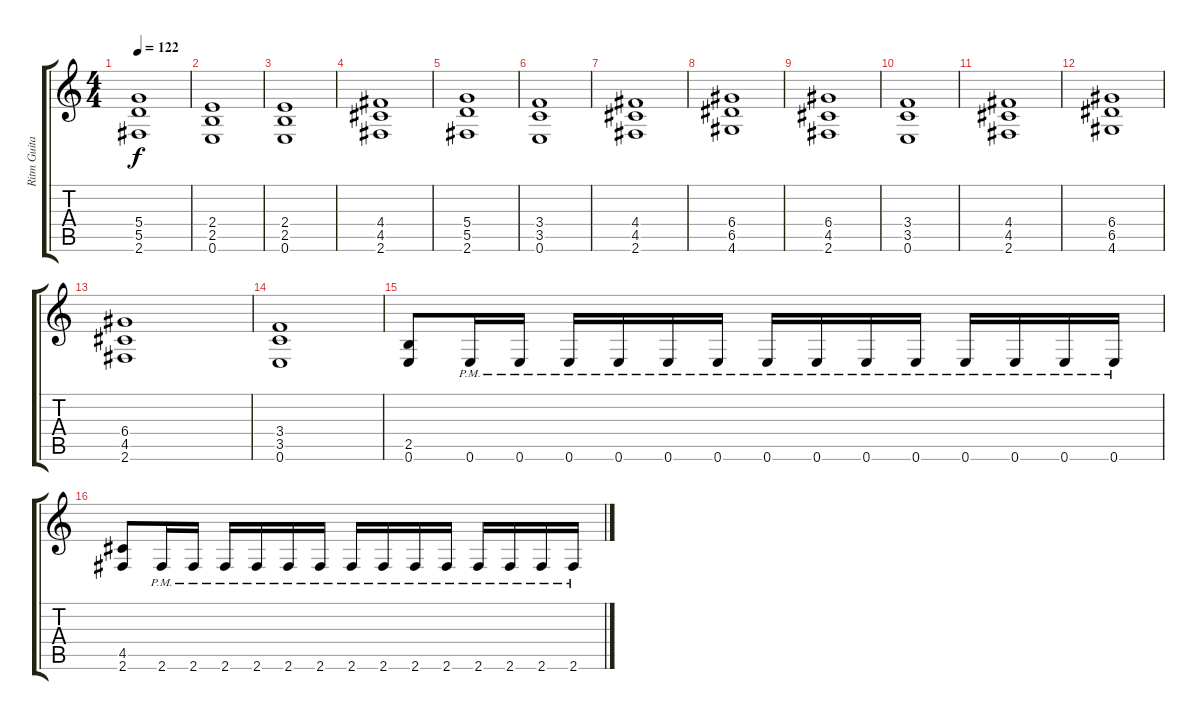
\track ("Ritm Guitar" "Ritm Guita") {instrument distortionguitar}
\staff {score tabs}
\tuning (E4 B3 G3 D3 A2 E2) {hide}
\ts (4 4)
\tempo 122
\clef g2
\ks c
(5.4 5.5 2.6).1{dy f} |
(2.4 2.5 0.6).1 |
(2.4 2.5 0.6).1 |
(4.4 4.5 2.6).1 |
(5.4 5.5 2.6).1 |
(3.4 3.5 0.6).1 |
(4.4 4.5 2.6).1 |
(6.4 6.5 4.6).1 |
(6.4 4.5 2.6).1 |
(3.4 3.5 0.6).1 |
(4.4 4.5 2.6).1 |
(6.4 6.5 4.6).1 |
(6.4 4.5 2.6).1 |
(3.4 3.5 0.6).1 |
(2.5 0.6).8 0.6{pm}.16 0.6{pm}.16 0.6{pm}.16 0.6{pm}.16 0.6{pm}.16 0.6{pm}.16 0.6{pm}.16 0.6{pm}.16 0.6{pm}.16 0.6{pm}.16 0.6{pm}.16 0.6{pm}.16 0.6{pm}.16 0.6{pm}.16 |
(4.5 2.6).8 2.6{pm}.16 2.6{pm}.16 2.6{pm}.16 2.6{pm}.16 2.6{pm}.16 2.6{pm}.16 2.6{pm}.16 2.6{pm}.16 2.6{pm}.16 2.6{pm}.16 2.6{pm}.16 2.6{pm}.16 2.6{pm}.16 2.6{pm}.16
